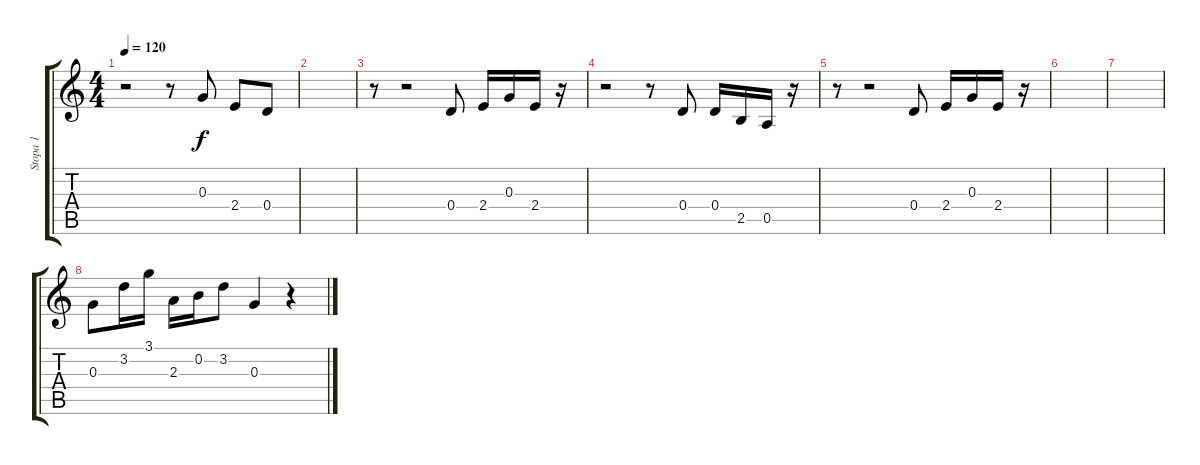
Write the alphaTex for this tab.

\track ("Stopa 1" "Stopa 1") {instrument acousticguitarsteel}
\staff {score tabs}
\tuning (E4 B3 G3 D3 A2 E2) {hide}
\ts (4 4)
\tempo 120
\clef g2
\ks c
r.2{dy f} r.8 0.3.8 2.4.8 0.4.8 |
|
r.8 r.2 0.4.8 2.4.16 0.3.16 2.4.16 r.16 |
r.2 r.8 0.4.8 0.4.16 2.5.16 0.5.16 r.16 |
r.8 r.2 0.4.8 2.4.16 0.3.16 2.4.16 r.16 |
|
|
0.3.8 3.2.16 3.1.16 2.3.16 0.2.16 3.2.8 0.3.4 r.4
